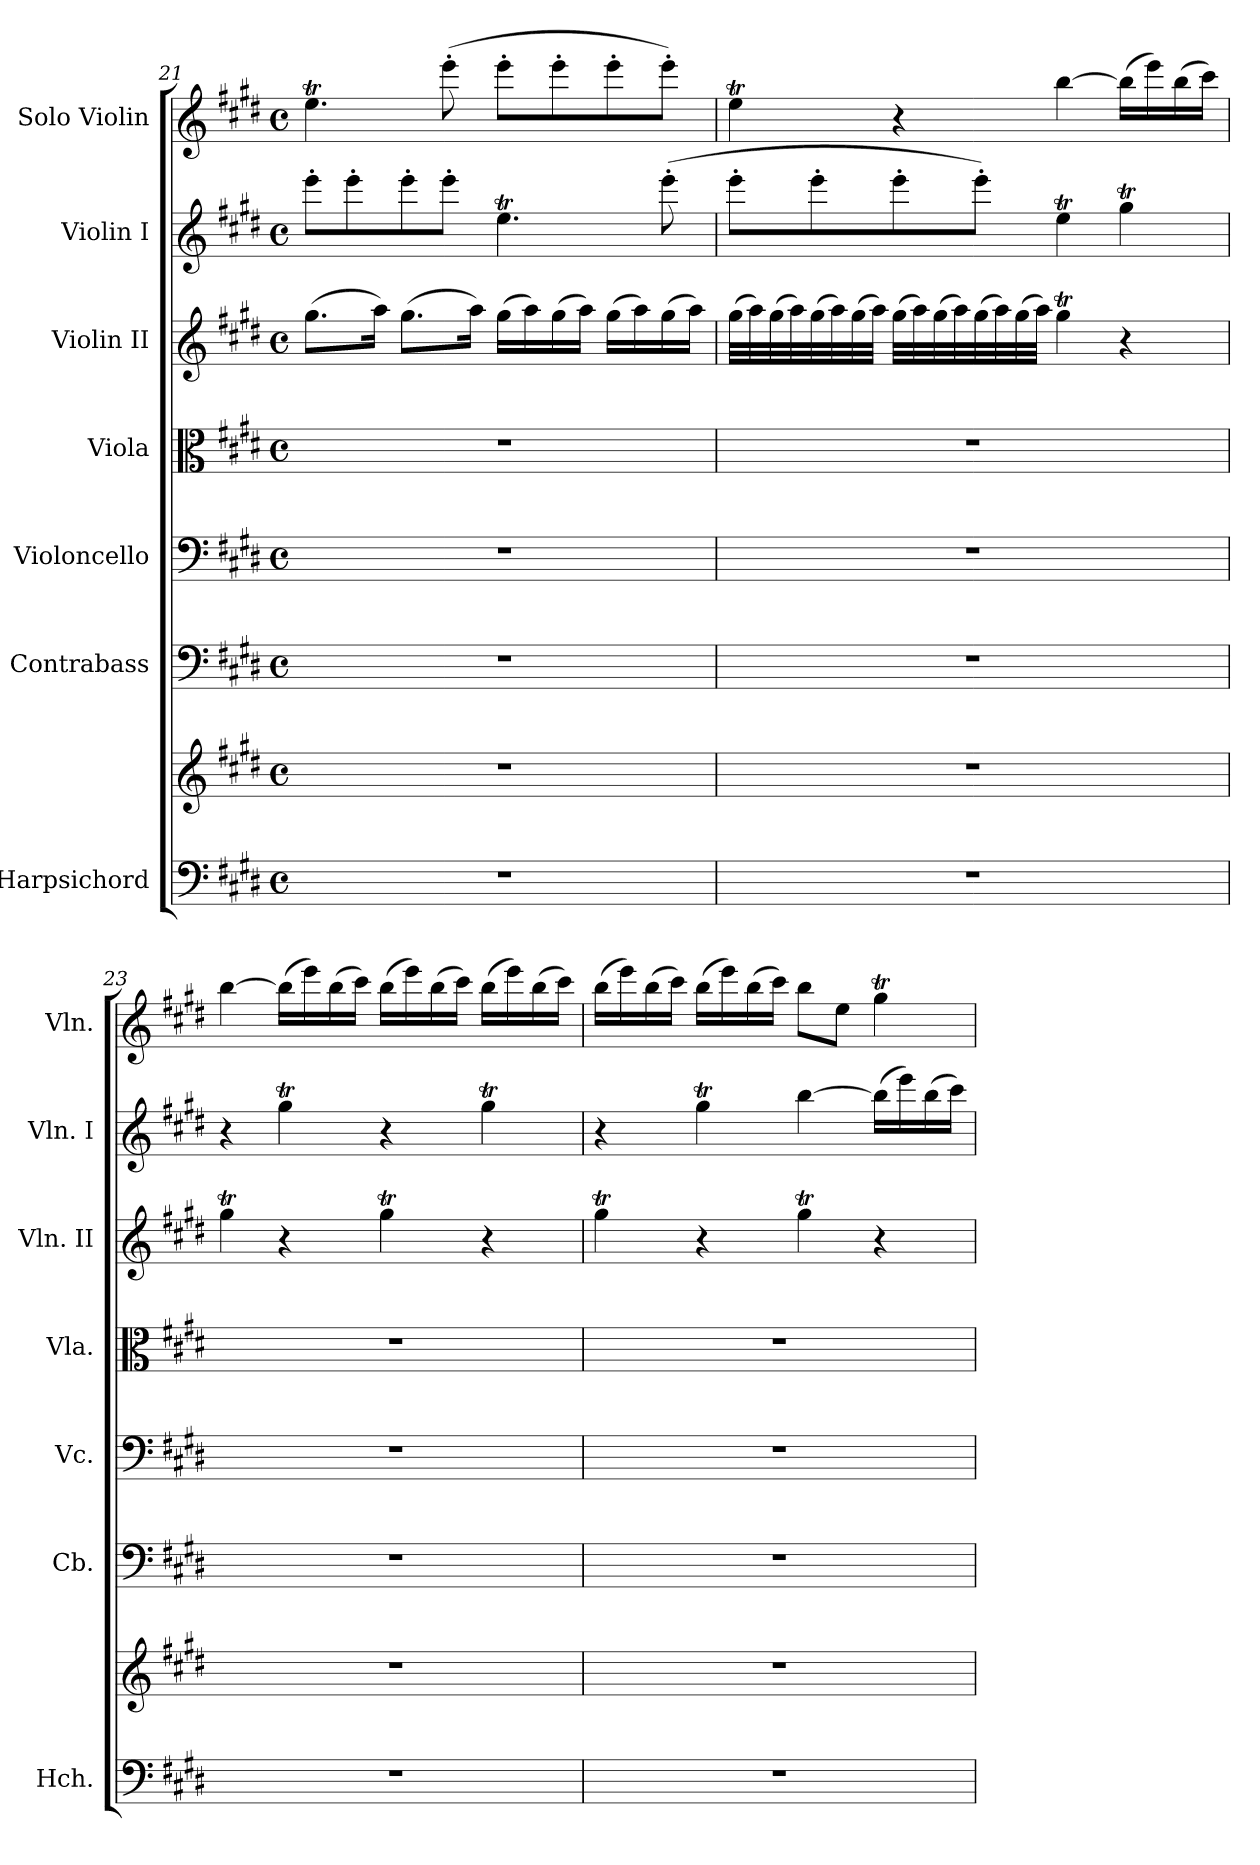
**kern	**kern	**kern	**kern	**kern	**kern	**kern	**kern
*part7	*part7	*part6	*part5	*part4	*part3	*part2	*part1
*staff8	*staff7	*staff6	*staff5	*staff4	*staff3	*staff2	*staff1
*I"Harpsichord	*	*I"Contrabass	*I"Violoncello	*I"Viola	*I"Violin II	*I"Violin I	*I"Solo Violin
*I'Hch.	*	*I'Cb.	*I'Vc.	*I'Vla.	*I'Vln. II	*I'Vln. I	*I'Vln.
!!LO:PB:g=z
*clefF4	*clefG2	*clefF4	*clefF4	*clefC3	*clefG2	*clefG2	*clefG2
*	*	*ITrd7c12	*	*	*	*	*
*k[f#c#g#d#]	*k[f#c#g#d#]	*k[f#c#g#d#]	*k[f#c#g#d#]	*k[f#c#g#d#]	*k[f#c#g#d#]	*k[f#c#g#d#]	*k[f#c#g#d#]
*M4/4	*M4/4	*M4/4	*M4/4	*M4/4	*M4/4	*M4/4	*M4/4
*met(c)	*met(c)	*met(c)	*met(c)	*met(c)	*met(c)	*met(c)	*met(c)
=21	=21	=21	=21	=21	=21	=21	=21
1r	1r	1r	1r	1r	(>8.gg#\L	8eee'\L	4.eeT\
.	.	.	.	.	.	8eee'\	.
.	.	.	.	.	16aa\Jk)	.	.
.	.	.	.	.	(>8.gg#\L	8eee'\	.
.	.	.	.	.	.	8eee'\J	(>8eee'\
.	.	.	.	.	16aa\Jk)	.	.
.	.	.	.	.	(>16gg#\LL	4.eeT\	8eee'\L
.	.	.	.	.	16aa\)	.	.
.	.	.	.	.	(>16gg#\	.	8eee'\
.	.	.	.	.	16aa\JJ)	.	.
.	.	.	.	.	(>16gg#\LL	.	8eee'\
.	.	.	.	.	16aa\)	.	.
.	.	.	.	.	(>16gg#\	(>8eee'\	8eee'\J)
.	.	.	.	.	16aa\JJ)	.	.
!!LO:PB:g=z
=22	=22	=22	=22	=22	=22	=22	=22
1r	1r	1r	1r	1r	(>32gg#\LLL	8eee'\L	4eeT\
.	.	.	.	.	32aa\)	.	.
.	.	.	.	.	(>32gg#\	.	.
.	.	.	.	.	32aa\)	.	.
.	.	.	.	.	(>32gg#\	8eee'\	.
.	.	.	.	.	32aa\)	.	.
.	.	.	.	.	(>32gg#\	.	.
.	.	.	.	.	32aa\JJJ)	.	.
.	.	.	.	.	(>32gg#\LLL	8eee'\	4r
.	.	.	.	.	32aa\)	.	.
.	.	.	.	.	(>32gg#\	.	.
.	.	.	.	.	32aa\)	.	.
.	.	.	.	.	(>32gg#\	8eee'\J)	.
.	.	.	.	.	32aa\)	.	.
.	.	.	.	.	(>32gg#\	.	.
.	.	.	.	.	32aa\JJJ)	.	.
.	.	.	.	.	4gg#t\	4eeT\	[4bb\
.	.	.	.	.	4r	4gg#t\	(>16bb\LL]
.	.	.	.	.	.	.	16eee\)
.	.	.	.	.	.	.	(>16bb\
.	.	.	.	.	.	.	16ccc#\JJ)
!!LO:PB:g=z
=23	=23	=23	=23	=23	=23	=23	=23
1r	1r	1r	1r	1r	4gg#t\	4r	[4bb\
.	.	.	.	.	4r	4gg#t\	(>16bb\LL]
.	.	.	.	.	.	.	16eee\)
.	.	.	.	.	.	.	(>16bb\
.	.	.	.	.	.	.	16ccc#\JJ)
.	.	.	.	.	4gg#t\	4r	(>16bb\LL
.	.	.	.	.	.	.	16eee\)
.	.	.	.	.	.	.	(>16bb\
.	.	.	.	.	.	.	16ccc#\JJ)
.	.	.	.	.	4r	4gg#t\	(>16bb\LL
.	.	.	.	.	.	.	16eee\)
.	.	.	.	.	.	.	(>16bb\
.	.	.	.	.	.	.	16ccc#\JJ)
=24	=24	=24	=24	=24	=24	=24	=24
1r	1r	1r	1r	1r	4gg#t\	4r	(>16bb\LL
.	.	.	.	.	.	.	16eee\)
.	.	.	.	.	.	.	(>16bb\
.	.	.	.	.	.	.	16ccc#\JJ)
.	.	.	.	.	4r	4gg#t\	(>16bb\LL
.	.	.	.	.	.	.	16eee\)
.	.	.	.	.	.	.	(>16bb\
.	.	.	.	.	.	.	16ccc#\JJ)
.	.	.	.	.	4gg#t\	[4bb\	8bb\L
.	.	.	.	.	.	.	8ee\J
.	.	.	.	.	4r	(>16bb\LL]	4gg#t\
.	.	.	.	.	.	16eee\)	.
.	.	.	.	.	.	(>16bb\	.
.	.	.	.	.	.	16ccc#\JJ)	.
=	=	=	=	=	=	=	=
*-	*-	*-	*-	*-	*-	*-	*-
